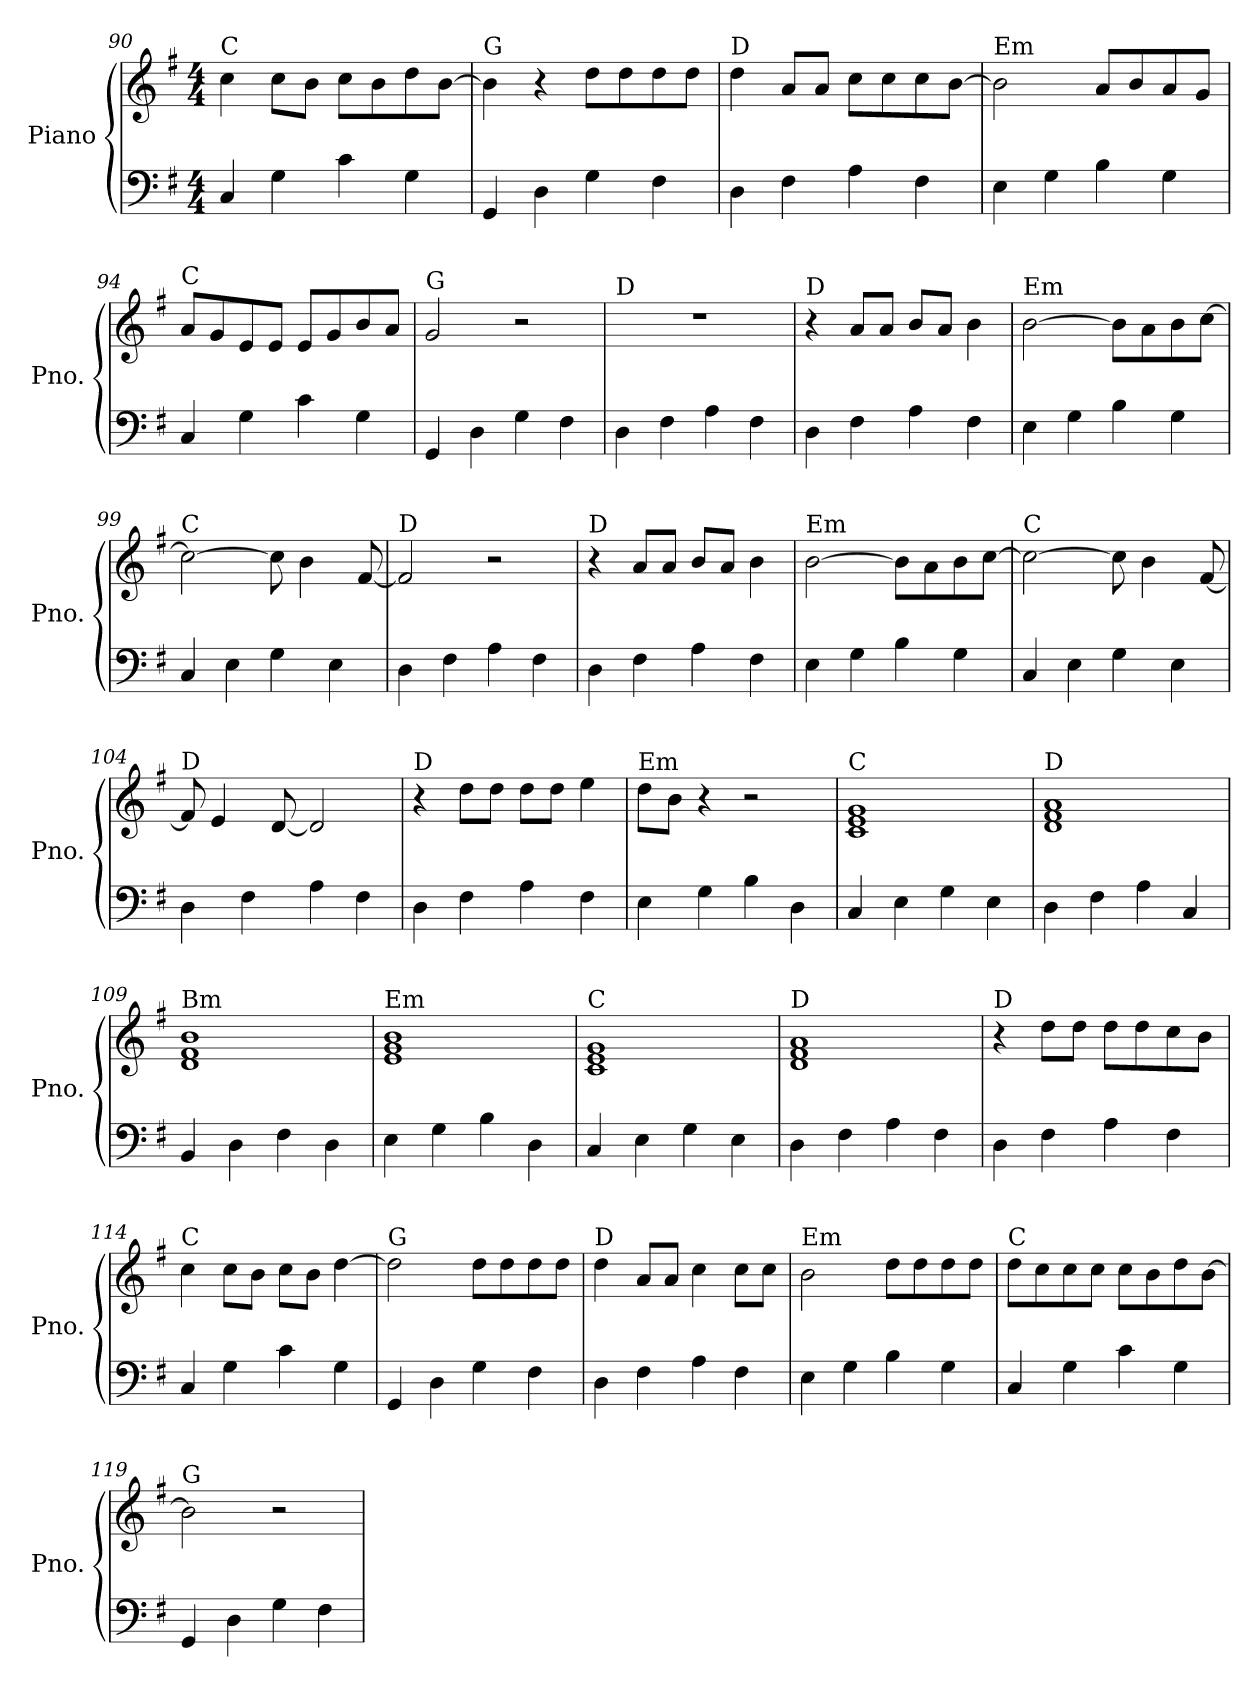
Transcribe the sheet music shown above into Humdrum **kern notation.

**kern	**kern
*part1	*part1
*staff2	*staff1
*I"Piano	*
*I'Pno.	*
*clefF4	*clefG2
*k[f#]	*k[f#]
*M4/4	*M4/4
=90	=90
!	!LO:TX:a:t=C
4C/	4cc\
4G\	8cc\L
.	8b\J
4c\	8cc\L
.	8b\
4G\	8dd\
.	[8b\J
=91	=91
!	!LO:TX:a:t=G
4GG/	4b\]
4D\	4r
4G\	8dd\L
.	8dd\
4F#\	8dd\
.	8dd\J
=92	=92
!	!LO:TX:a:t=D
4D\	4dd\
4F#\	8a/L
.	8a/J
4A\	8cc\L
.	8cc\
4F#\	8cc\
.	[8b\J
=93	=93
!	!LO:TX:a:t=Em
4E\	2b\]
4G\	.
4B\	8a/L
.	8b/
4G\	8a/
.	8g/J
!!LO:LB:g=z
=94	=94
!	!LO:TX:a:t=C
4C/	8a/L
.	8g/
4G\	8e/
.	8e/J
4c\	8e/L
.	8g/
4G\	8b/
.	8a/J
=95	=95
!	!LO:TX:a:t=G
4GG/	2g/
4D\	.
4G\	2r
4F#\	.
=96	=96
!	!LO:TX:a:t=D
4D\	1r
4F#\	.
4A\	.
4F#\	.
=97	=97
!	!LO:TX:a:t=D
4D\	4r
4F#\	8a/L
.	8a/J
4A\	8b/L
.	8a/J
4F#\	4b\
=98	=98
!	!LO:TX:a:t=Em
4E\	[2b\
4G\	.
4B\	8b\L]
.	8a\
4G\	8b\
.	[8cc\J
=99	=99
!	!LO:TX:a:t=C
4C/	2cc\_
4E\	.
4G\	8cc\]
.	4b\
4E\	.
.	[8f#/
=100	=100
!	!LO:TX:a:t=D
4D\	2f#/]
4F#\	.
4A\	2r
4F#\	.
!!LO:PB:g=z
=101	=101
!	!LO:TX:a:t=D
4D\	4r
4F#\	8a/L
.	8a/J
4A\	8b/L
.	8a/J
4F#\	4b\
=102	=102
!	!LO:TX:a:t=Em
4E\	[2b\
4G\	.
4B\	8b\L]
.	8a\
4G\	8b\
.	[8cc\J
=103	=103
!	!LO:TX:a:t=C
4C/	2cc\_
4E\	.
4G\	8cc\]
.	4b\
4E\	.
.	[8f#/
=104	=104
!	!LO:TX:a:t=D
4D\	8f#/]
.	4e/
4F#\	.
.	[8d/
4A\	2d/]
4F#\	.
=105	=105
!	!LO:TX:a:t=D
4D\	4r
4F#\	8dd\L
.	8dd\J
4A\	8dd\L
.	8dd\J
4F#\	4ee\
=106	=106
!	!LO:TX:a:t=Em
4E\	8dd\L
.	8b\J
4G\	4r
4B\	2r
4D\	.
=107	=107
!	!LO:TX:a:t=C
4C/	1c 1e 1g
4E\	.
4G\	.
4E\	.
!!LO:LB:g=z
=108	=108
!	!LO:TX:a:t=D
4D\	1d 1f# 1a
4F#\	.
4A\	.
4C/	.
=109	=109
!	!LO:TX:a:t=Bm
4BB/	1d 1f# 1b
4D\	.
4F#\	.
4D\	.
=110	=110
!	!LO:TX:a:t=Em
4E\	1e 1g 1b
4G\	.
4B\	.
4D\	.
=111	=111
!	!LO:TX:a:t=C
4C/	1c 1e 1g
4E\	.
4G\	.
4E\	.
=112	=112
!	!LO:TX:a:t=D
4D\	1d 1f# 1a
4F#\	.
4A\	.
4F#\	.
=113	=113
!	!LO:TX:a:t=D
4D\	4r
4F#\	8dd\L
.	8dd\J
4A\	8dd\L
.	8dd\
4F#\	8cc\
.	8b\J
=114	=114
!	!LO:TX:a:t=C
4C/	4cc\
4G\	8cc\L
.	8b\J
4c\	8cc\L
.	8b\J
4G\	[4dd\
=115	=115
!	!LO:TX:a:t=G
4GG/	2dd\]
4D\	.
4G\	8dd\L
.	8dd\
4F#\	8dd\
.	8dd\J
!!LO:LB:g=z
=116	=116
!	!LO:TX:a:t=D
4D\	4dd\
4F#\	8a/L
.	8a/J
4A\	4cc\
4F#\	8cc\L
.	8cc\J
=117	=117
!	!LO:TX:a:t=Em
4E\	2b\
4G\	.
4B\	8dd\L
.	8dd\
4G\	8dd\
.	8dd\J
=118	=118
!	!LO:TX:a:t=C
4C/	8dd\L
.	8cc\
4G\	8cc\
.	8cc\J
4c\	8cc\L
.	8b\
4G\	8dd\
.	[8b\J
=119	=119
!	!LO:TX:a:t=G
4GG/	2b\]
4D\	.
4G\	2r
4F#\	.
=	=
*-	*-
